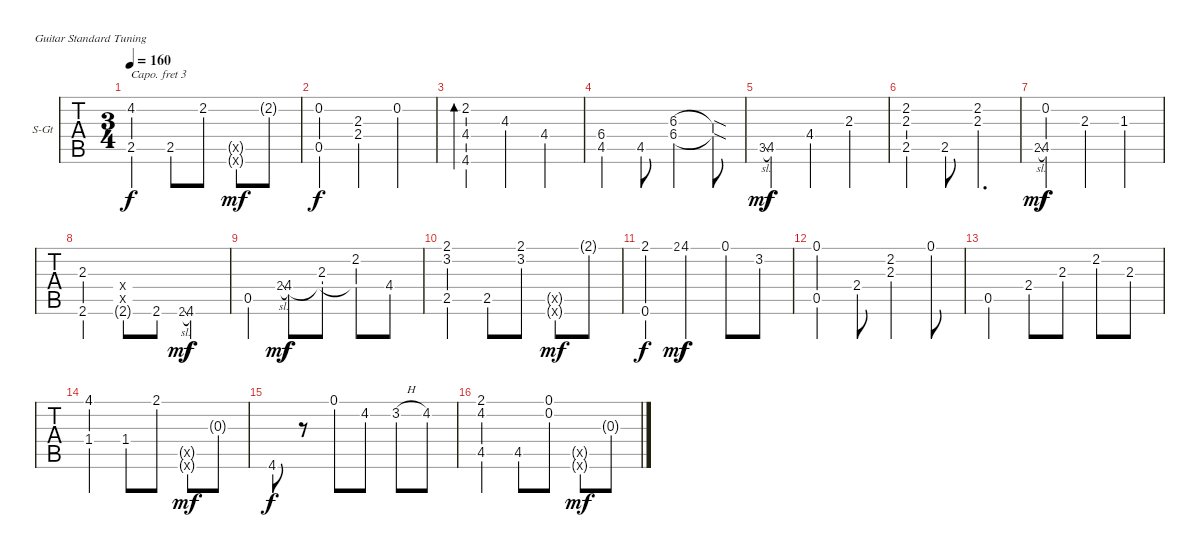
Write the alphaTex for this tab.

\bracketExtendMode groupsimilarinstruments
\firstSystemTrackNameOrientation horizontal
\otherSystemsTrackNameOrientation horizontal
\track ("Track 1" "S-Gt") {instrument acousticguitarsteel}
\staff {tabs}
\capo 3
\tuning (E4 B3 G3 D3 A2 E2)
\ts (3 4)
\tempo 160
\clef g2
\ks c
(4.2 2.5).4{dy f} 2.5.8 2.2.8 (0.5{g x} 0.6{g x}).8{dy mf} 2.2{g}.8 |
(0.2 0.5).4{dy f} (2.3 2.4).4 0.2.4 |
(2.2 4.4 4.6).4{bd 120} 4.3.4 4.4.4 |
(6.4 4.5).4 4.5.8 (6.3 6.4).4 (6.3{sod t} 6.4{sod t}).8 |
3.5{sl}.8{gr onbeat dy mf} 4.5.4{dy f} 4.4.4 2.3.4 |
(2.2 2.3 2.5).4 2.5.8 (2.2 2.3).4{d} |
2.5{sl}.8{gr onbeat dy mf} (0.2 4.5).4{dy f} 2.3.4 1.3.4 |
(2.3 2.6).4 (0.4{x} 0.5{x} 2.6{g}).8 2.6.8 2.6{sl}.8{gr onbeat dy mf} 4.6.4{dy f} |
0.5.4 2.4{sl}.8{gr onbeat dy mf} 4.4.8{dy f} (2.3 4.4{t}).8 (2.2 4.4{t}).8 4.4.8 |
(2.1 3.2 2.5).4 2.5.8 (2.1 3.2).8 (0.5{g x} 0.6{g x}).8{dy mf} 2.1{g}.8 |
(2.1 0.6).4{dy f} 2.1.8{gr onbeat dy mf} 4.1.4{dy f} 0.1.8 3.2.8 |
(0.1 0.5).4 2.4.8 (2.2 2.3).4 0.1.8 |
0.5.4 2.4.8 2.3.8 2.2.8 2.3.8 |
(4.1 1.4).4 1.4.8 2.1.8 (0.5{g x} 0.6{g x}).8{dy mf} 0.3{g}.8 |
4.6.8{dy f} r.8 0.1.8 4.2.8 3.2{h}.8 4.2.8 |
(2.1 4.2 4.5).4 4.5.8 (0.1 0.2).8 (0.5{g x} 0.6{g x}).8{dy mf} 0.3{g}.8
